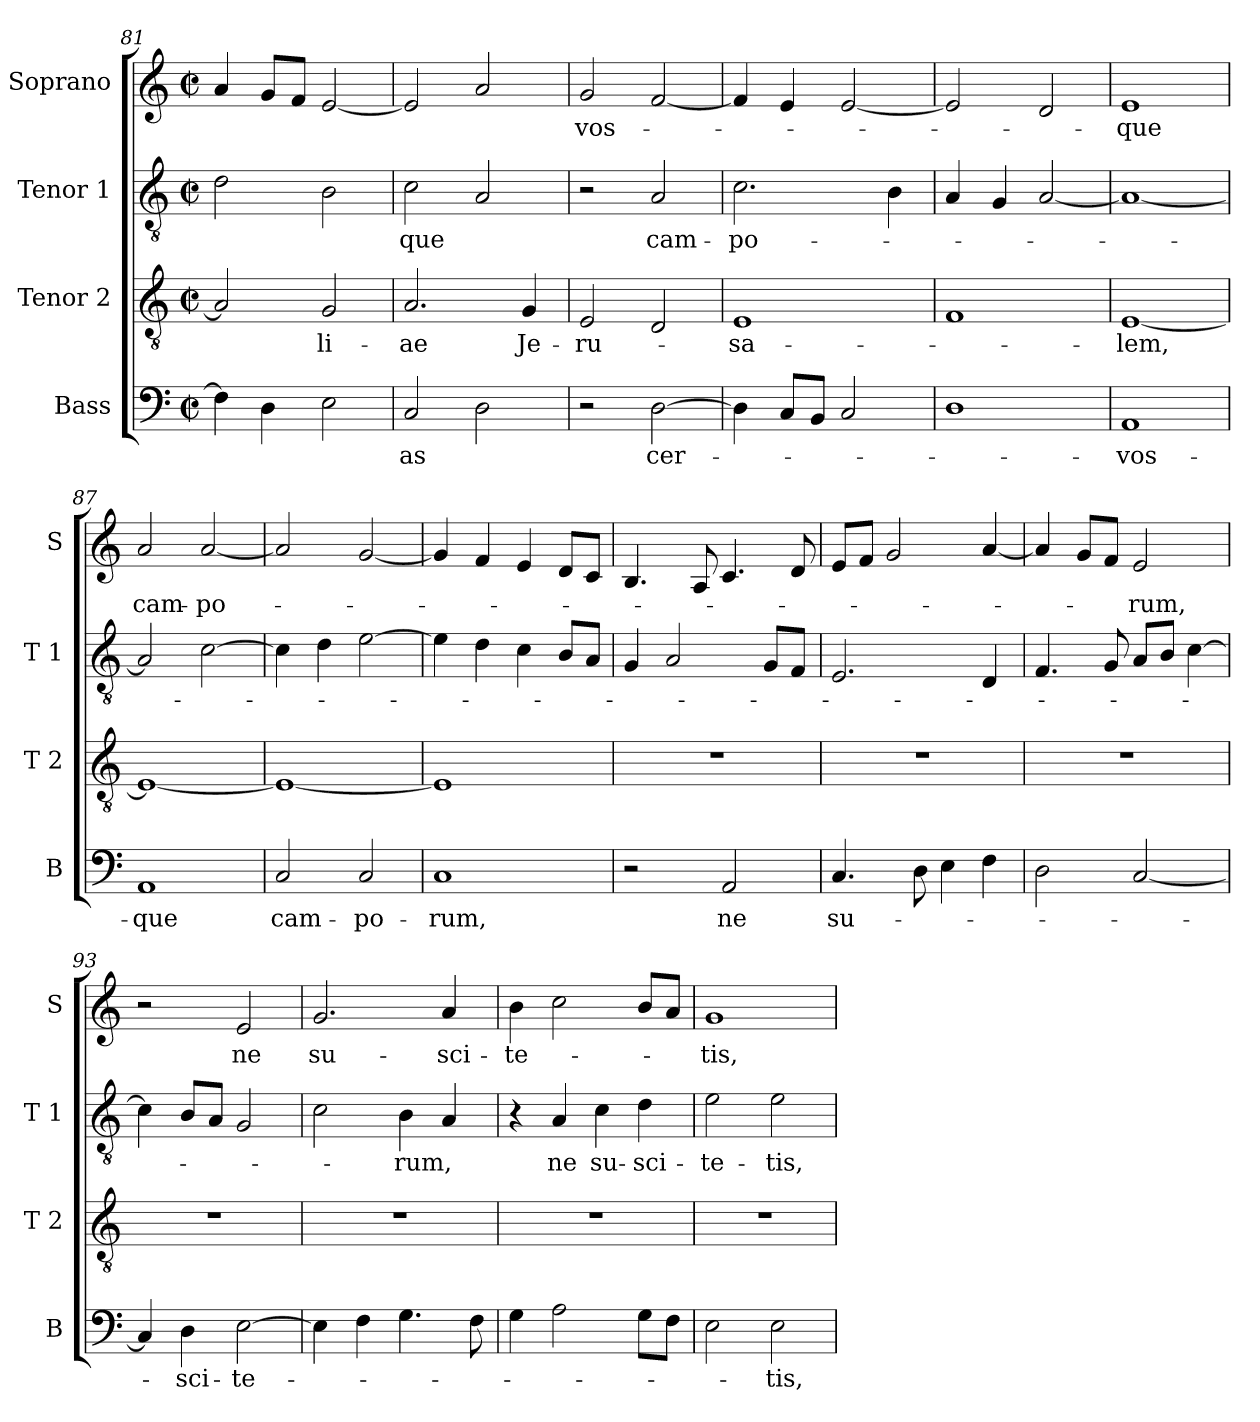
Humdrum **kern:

**kern	**text	**kern	**text	**kern	**text	**kern	**text
*part4	*part4	*part3	*part3	*part2	*part2	*part1	*part1
*staff4	*staff4	*staff3	*staff3	*staff2	*staff2	*staff1	*staff1
*I"Bass	*	*I"Tenor 2	*	*I"Tenor 1	*	*I"Soprano	*
*I'B	*	*I'T 2	*	*I'T 1	*	*I'S	*
*clefF4	*	*clefGv2	*	*clefGv2	*	*clefG2	*
*k[]	*	*k[]	*	*k[]	*	*k[]	*
*C:	*	*C:	*	*C:	*	*C:	*
*M2/2	*	*M2/2	*	*M2/2	*	*M2/2	*
*met(c|)	*	*met(c|)	*	*met(c|)	*	*met(c|)	*
=81	=81	=81	=81	=81	=81	=81	=81
4F\]	.	2A/]	.	2d\	.	4a/	.
4D\	.	.	.	.	.	8g/L	.
.	.	.	.	.	.	8f/J	.
!	!	!	!LO:LY:b	!	!	!	!
2E\	.	2G/	-li-	2B\	.	[2e/	.
=82	=82	=82	=82	=82	=82	=82	=82
!	!LO:LY:b	!	!LO:LY:b	!	!LO:LY:b	!	!
2C/	-as	2.A/	-ae	2c\	-que	2e/]	.
2D\	.	.	.	2A/	.	2a/	.
!	!	!	!LO:LY:b	!	!	!	!
.	.	4G/	Je-	.	.	.	.
=83	=83	=83	=83	=83	=83	=83	=83
!	!	!	!LO:LY:b	!	!	!	!LO:LY:b
2r	.	2E/	-ru-	2r	.	2g/	-vos-
!	!LO:LY:b	!	!	!	!LO:LY:b	!	!
[2D\	cer-	2D/	.	2A/	cam-	[2f/	.
=84	=84	=84	=84	=84	=84	=84	=84
!	!	!	!LO:LY:b	!	!LO:LY:b	!	!
4D\]	.	1E	-sa-	2.c\	-po-	4f/]	.
8C/L	.	.	.	.	.	4e/	.
8BB/J	.	.	.	.	.	.	.
2C/	.	.	.	.	.	[2e/	.
.	.	.	.	4B\	.	.	.
=85	=85	=85	=85	=85	=85	=85	=85
1D	.	1F	.	4A/	.	2e/]	.
.	.	.	.	4G/	.	.	.
.	.	.	.	[2A/	.	2d/	.
!!LO:PB:g=z
=86	=86	=86	=86	=86	=86	=86	=86
!	!LO:LY:b	!	!LO:LY:b	!	!	!	!LO:LY:b
1AA	-vos-	[1E	-lem,	1A_	.	1e	-que
=87	=87	=87	=87	=87	=87	=87	=87
!	!LO:LY:b	!	!	!	!	!	!LO:LY:b
1AA	-que	1E_	.	2A/]	.	2a/	cam-
!	!	!	!	!	!	!	!LO:LY:b
.	.	.	.	[2c\	.	[2a/	-po-
=88	=88	=88	=88	=88	=88	=88	=88
!	!LO:LY:b	!	!	!	!	!	!
2C/	cam-	1E_	.	4c\]	.	2a/]	.
.	.	.	.	4d\	.	.	.
!	!LO:LY:b	!	!	!	!	!	!
2C/	-po-	.	.	[2e\	.	[2g/	.
=89	=89	=89	=89	=89	=89	=89	=89
!	!LO:LY:b	!	!	!	!	!	!
1C	-rum,	1E]	.	4e\]	.	4g/]	.
.	.	.	.	4d\	.	4f/	.
.	.	.	.	4c\	.	4e/	.
.	.	.	.	8B/L	.	8d/L	.
.	.	.	.	8A/J	.	8c/J	.
=90	=90	=90	=90	=90	=90	=90	=90
2r	.	1r	.	4G/	.	4.B/	.
.	.	.	.	2A/	.	.	.
.	.	.	.	.	.	8A/	.
!	!LO:LY:b	!	!	!	!	!	!
2AA/	ne	.	.	.	.	4.c/	.
.	.	.	.	8G/L	.	.	.
.	.	.	.	8F/J	.	8d/	.
=91	=91	=91	=91	=91	=91	=91	=91
!	!LO:LY:b	!	!	!	!	!	!
4.C/	su-	1r	.	2.E/	.	8e/L	.
.	.	.	.	.	.	8f/J	.
.	.	.	.	.	.	2g/	.
8D\	.	.	.	.	.	.	.
4E\	.	.	.	.	.	.	.
4F\	.	.	.	4D/	.	[4a/	.
=92	=92	=92	=92	=92	=92	=92	=92
2D\	.	1r	.	4.F/	.	4a/]	.
.	.	.	.	.	.	8g/L	.
.	.	.	.	8G/	.	8f/J	.
!	!	!	!	!	!	!	!LO:LY:b
[2C/	.	.	.	8A/L	.	2e/	-rum,
.	.	.	.	8B/J	.	.	.
.	.	.	.	[4c\	.	.	.
!!LO:LB:g=z
=93	=93	=93	=93	=93	=93	=93	=93
4C/]	.	1r	.	4c\]	.	2r	.
!	!LO:LY:b	!	!	!	!	!	!
4D\	-sci-	.	.	8B/L	.	.	.
.	.	.	.	8A/J	.	.	.
!	!LO:LY:b	!	!	!	!	!	!LO:LY:b
[2E\	-te-	.	.	2G/	.	2e/	ne
=94	=94	=94	=94	=94	=94	=94	=94
!	!	!	!	!	!	!	!LO:LY:b
4E\]	.	1r	.	2c\	.	2.g/	su-
4F\	.	.	.	.	.	.	.
!	!	!	!	!	!LO:LY:b	!	!
4.G\	.	.	.	4B\	-rum,	.	.
!	!	!	!	!	!	!	!LO:LY:b
.	.	.	.	4A/	.	4a/	-sci-
8F\	.	.	.	.	.	.	.
=95	=95	=95	=95	=95	=95	=95	=95
!	!	!	!	!	!	!	!LO:LY:b
4G\	.	1r	.	4r	.	4b\	-te-
!	!	!	!	!	!LO:LY:b	!	!
2A\	.	.	.	4A/	ne	2cc\	.
!	!	!	!	!	!LO:LY:b	!	!
.	.	.	.	4c\	su-	.	.
!	!	!	!	!	!LO:LY:b	!	!
8G\L	.	.	.	4d\	-sci-	8b/L	.
8F\J	.	.	.	.	.	8a/J	.
=96	=96	=96	=96	=96	=96	=96	=96
!	!	!	!	!	!LO:LY:b	!	!LO:LY:b
2E\	.	1r	.	2e\	-te-	1g	-tis,
!	!LO:LY:b	!	!	!	!LO:LY:b	!	!
2E\	-tis,	.	.	2e\	-tis,	.	.
=	=	=	=	=	=	=	=
*-	*-	*-	*-	*-	*-	*-	*-
